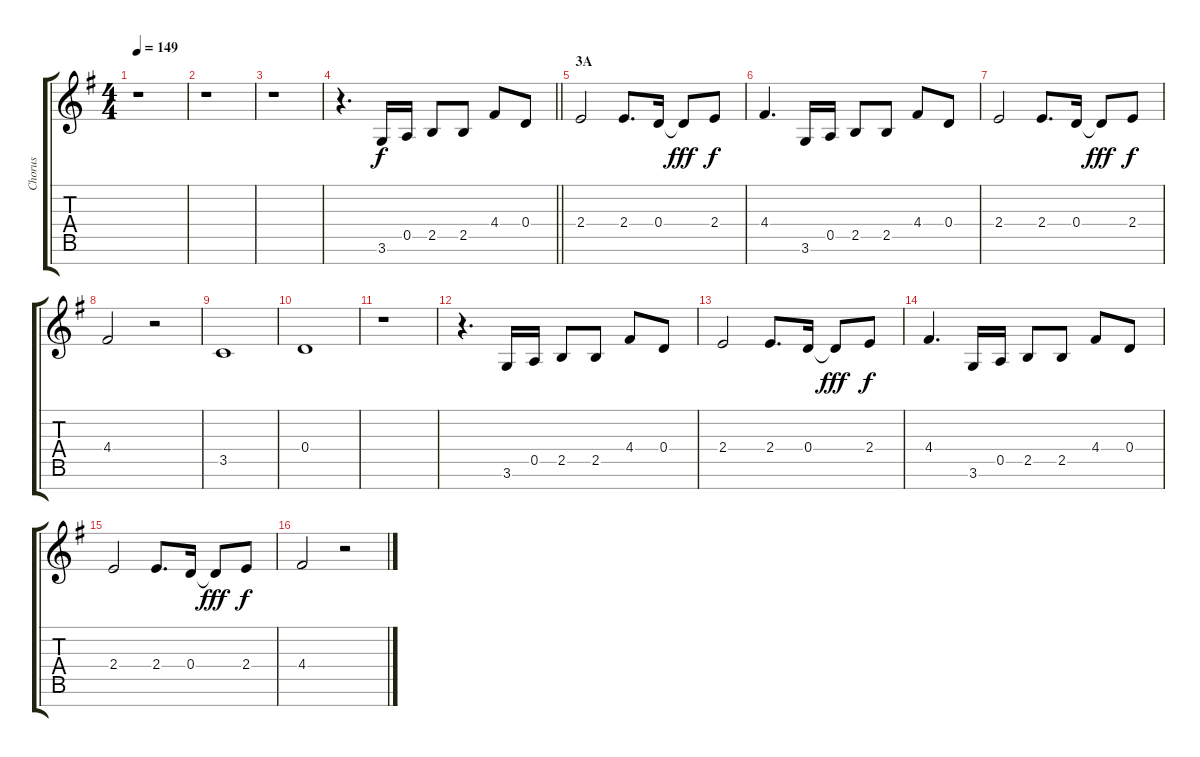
\track ("Chorus" "Chorus") {instrument voiceoohs}
\staff {score tabs}
\tuning (E5 B4 G4 D4 A3 E3 B2) {hide}
\ts (4 4)
\tempo 149
\clef g2
\ks g
r.1{dy f} |
r.1 |
r.1 |
\barLineRight lightlight
r.4{d} 3.6.16 0.5.16 2.5.8 2.5.8 4.4.8 0.4.8 |
\section ("" "3A")
2.4.2 2.4.8{d} 0.4.16 0.4{t}.8{dy fff} 2.4.8{dy f} |
4.4.4{d} 3.6.16 0.5.16 2.5.8 2.5.8 4.4.8 0.4.8 |
2.4.2 2.4.8{d} 0.4.16 0.4{t}.8{dy fff} 2.4.8{dy f} |
4.4.2 r.2 |
3.5.1 |
0.4.1 |
r.1 |
r.4{d} 3.6.16 0.5.16 2.5.8 2.5.8 4.4.8 0.4.8 |
2.4.2 2.4.8{d} 0.4.16 0.4{t}.8{dy fff} 2.4.8{dy f} |
4.4.4{d} 3.6.16 0.5.16 2.5.8 2.5.8 4.4.8 0.4.8 |
2.4.2 2.4.8{d} 0.4.16 0.4{t}.8{dy fff} 2.4.8{dy f} |
4.4.2 r.2
